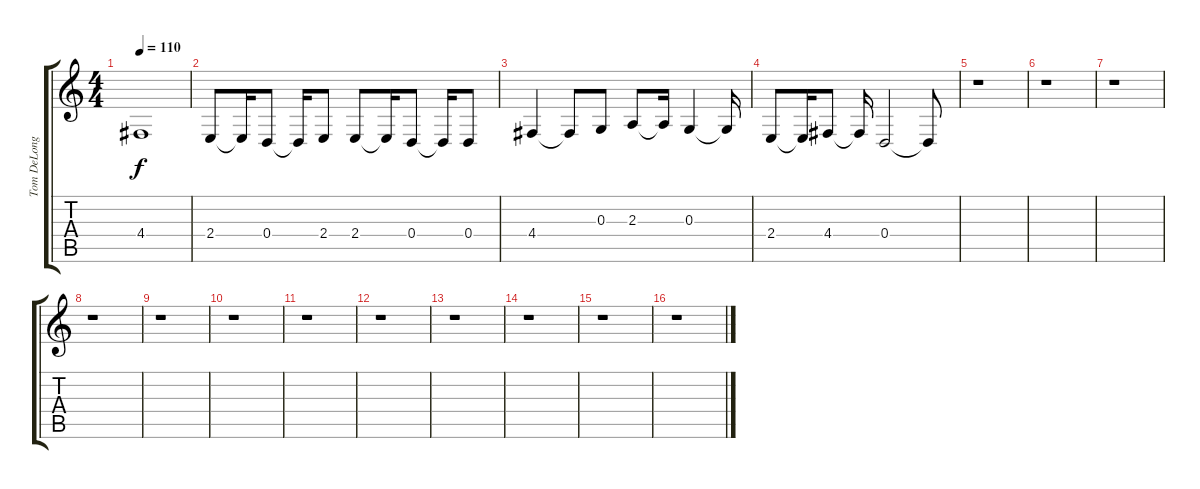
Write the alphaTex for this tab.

\track ("Tom DeLonge (Vocals)" "Tom DeLong") {instrument lead2sawtooth}
\staff {score tabs}
\tuning (E4 B3 G3 D3 A2 E2) {hide}
\ts (4 4)
\tempo 110
\clef g2
\ks c
4.4.1{dy f} |
2.4.8 2.4{t}.16 0.4.8 0.4{t}.16 2.4.8 2.4.8 2.4{t}.16 0.4.8 0.4{t}.16 0.4.8 |
4.4.4 4.4{t}.8 0.3.8 2.3.8 2.3{t}.16 0.3.4 0.3{t}.16 |
2.4.8 2.4{t}.16 4.4.8 4.4{t}.16 0.4.2 0.4{t}.8 |
r.1 |
r.1 |
r.1 |
r.1 |
r.1 |
r.1 |
r.1 |
r.1 |
r.1 |
r.1 |
r.1 |
r.1
